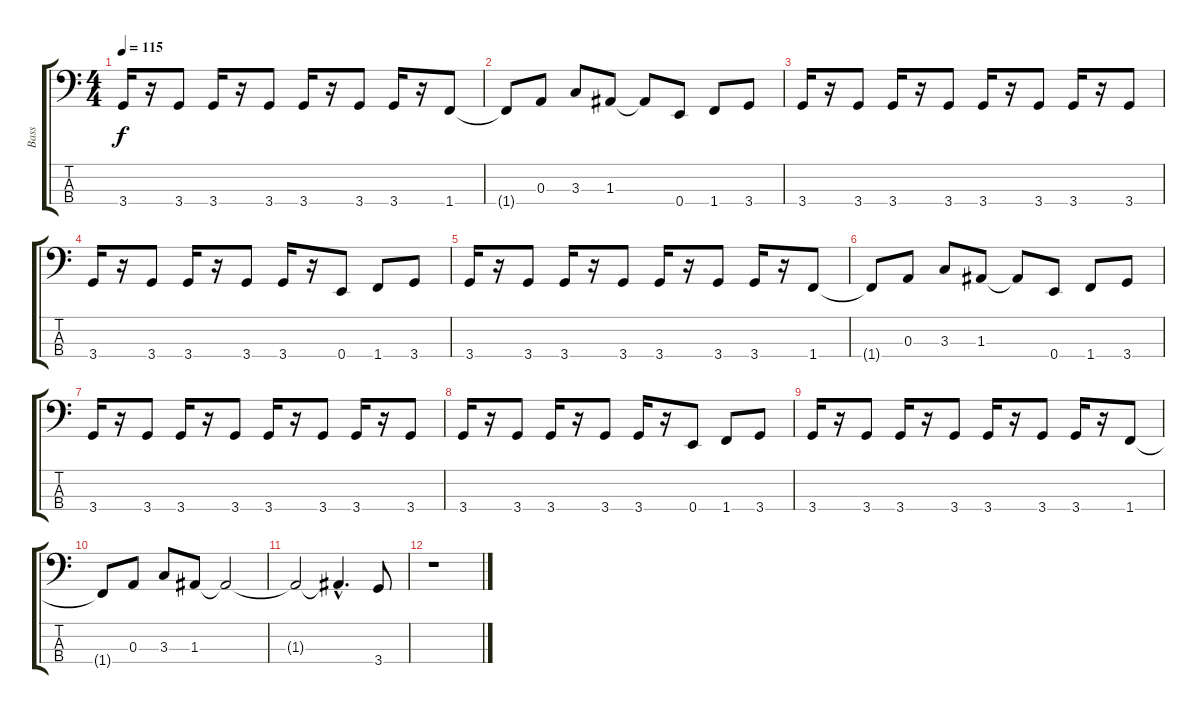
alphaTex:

\track ("Bass" "Bass") {instrument electricbassfinger}
\staff {score tabs}
\tuning (G2 D2 A1 E1) {hide}
\ts (4 4)
\tempo 115
\clef f4
\ks c
3.4.16{dy f} r.16 3.4.8 3.4.16 r.16 3.4.8 3.4.16 r.16 3.4.8 3.4.16 r.16 1.4.8 |
1.4{t}.8 0.3.8 3.3.8 1.3.8 1.3{t}.8 0.4.8 1.4.8 3.4.8 |
3.4.16 r.16 3.4.8 3.4.16 r.16 3.4.8 3.4.16 r.16 3.4.8 3.4.16 r.16 3.4.8 |
3.4.16 r.16 3.4.8 3.4.16 r.16 3.4.8 3.4.16 r.16 0.4.8 1.4.8 3.4.8 |
3.4.16 r.16 3.4.8 3.4.16 r.16 3.4.8 3.4.16 r.16 3.4.8 3.4.16 r.16 1.4.8 |
1.4{t}.8 0.3.8 3.3.8 1.3.8 1.3{t}.8 0.4.8 1.4.8 3.4.8 |
3.4.16 r.16 3.4.8 3.4.16 r.16 3.4.8 3.4.16 r.16 3.4.8 3.4.16 r.16 3.4.8 |
3.4.16 r.16 3.4.8 3.4.16 r.16 3.4.8 3.4.16 r.16 0.4.8 1.4.8 3.4.8 |
3.4.16 r.16 3.4.8 3.4.16 r.16 3.4.8 3.4.16 r.16 3.4.8 3.4.16 r.16 1.4.8 |
1.4{t}.8 0.3.8 3.3.8 1.3.8 1.3{t}.2 |
1.3{t}.2 1.3{hac t}.4{d} 3.4.8 |
r.1
